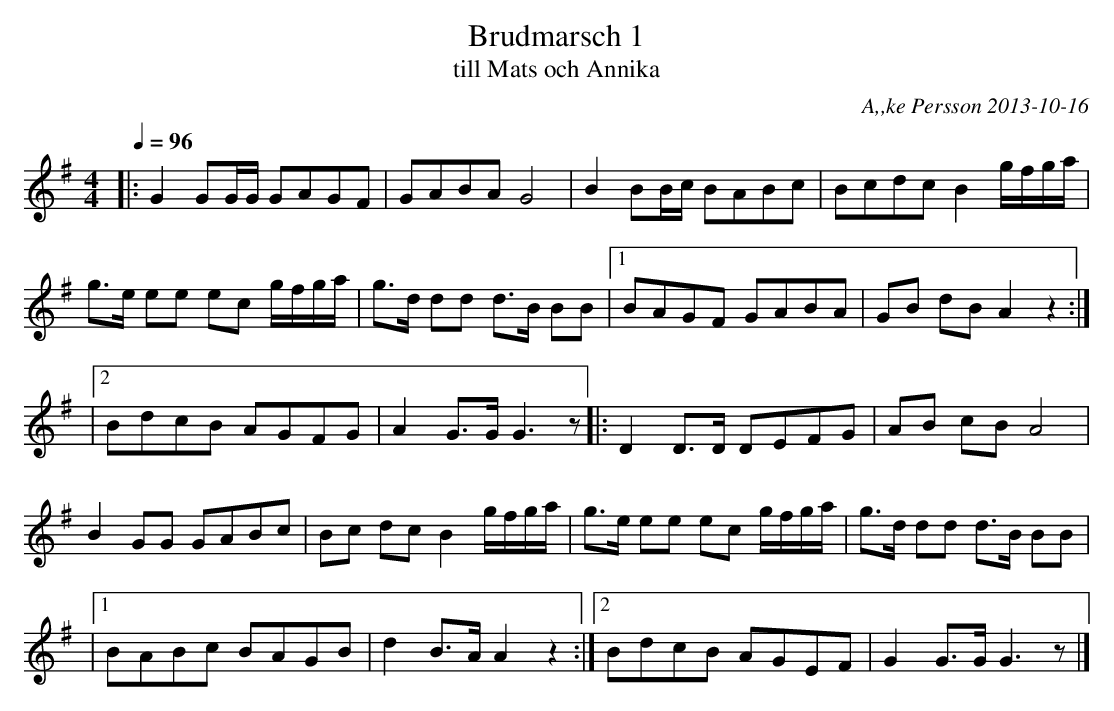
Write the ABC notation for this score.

X:1
T:Brudmarsch 1
T:till Mats och Annika
O:A,,ke Persson 2013-10-16
O:Lund, Skne
Q:1/4=96
M:4/4
L:1/8
K:G
|: G2 GG/G/ GAGF | GABA G4 | B2 BB/c/ BABc | Bcdc B2 g/f/g/a/ |
g>e ee ec g/f/g/a/ | g>d dd d>B BB |1 BAGF GABA | GB dB A2 z2 :|
|2 BdcB AGFG | A2 G>G G2>z2 |: D2 D>D DEFG | AB cB A4 |
B2 GG GABc  | Bc dc B2 g/f/g/a/ | g>e ee ec g/f/g/a/ | g>d dd d>B BB |
|1 BABc BAGB | d2 B>A A2 z2 :|2 BdcB AGEF | G2 G>G G2>z2 |]
